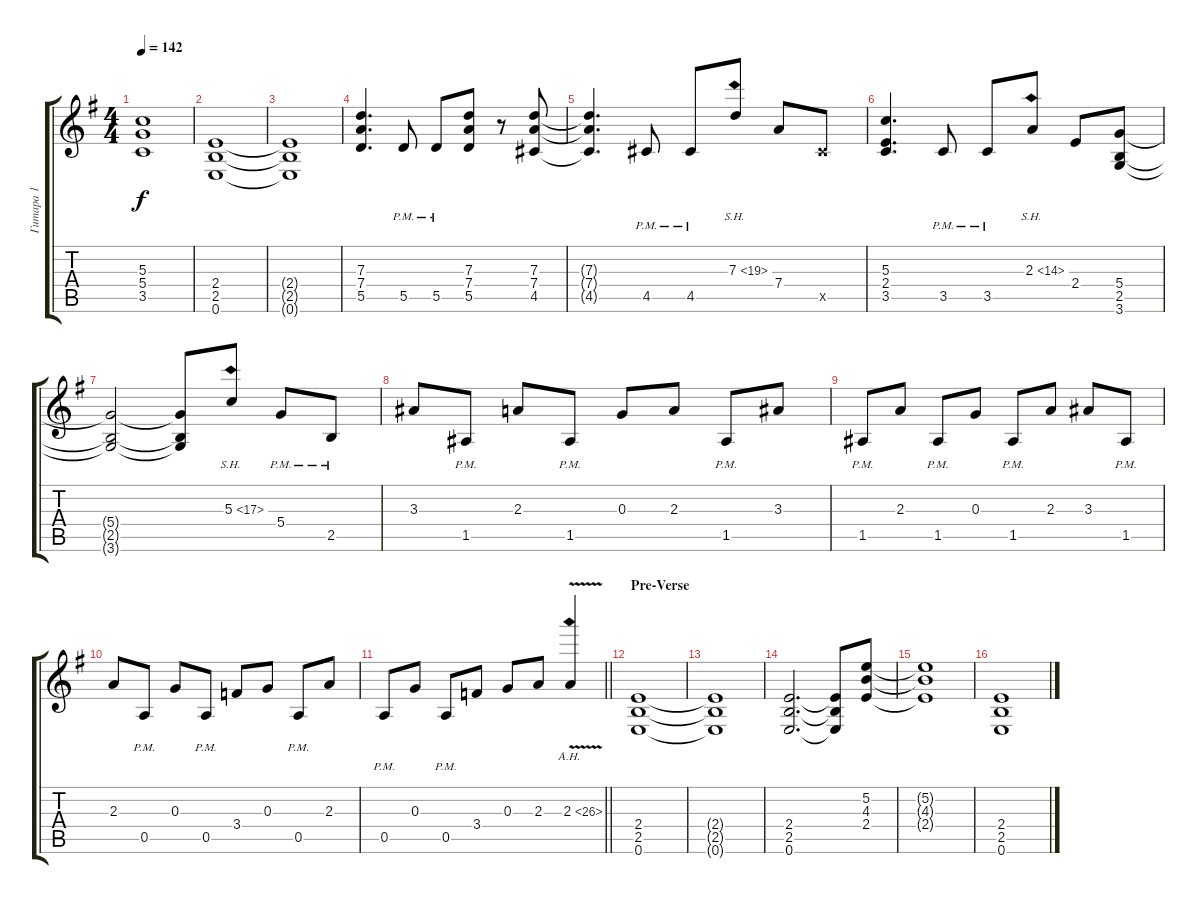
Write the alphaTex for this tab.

\track ("Гитара 1" "Гитара 1") {instrument distortionguitar}
\staff {score tabs}
\tuning (E4 B3 G3 D3 A2 E2) {hide}
\ts (4 4)
\tempo 142
\clef g2
\ks eminor
(5.3{t} 5.4{t} 3.5{t}).1{dy f} |
(2.4 2.5 0.6).1 |
(2.4{t} 2.5{t} 0.6{t}).1 |
(7.3 7.4 5.5).4{d} 5.5{pm}.8 5.5{pm}.8 (7.3 7.4 5.5).8 r.8 (7.3 7.4 4.5).8 |
(7.3{t} 7.4{t} 4.5{t}).4{d} 4.5{pm}.8 4.5{pm}.8 7.3{sh 12}.8 7.4.8 4.5{x}.8 |
(5.3 2.4 3.5).4{d} 3.5{pm}.8 3.5{pm}.8 2.3{sh 12}.8 2.4.8 (5.4 2.5 3.6).8 |
(5.4{t} 2.5{t} 3.6{t}).2 (5.4{t} 2.5{t} 3.6{t}).8 5.3{sh 12}.8 5.4{pm}.8 2.5{pm}.8 |
3.3.8 1.5{pm}.8 2.3.8 1.5{pm}.8 0.3.8 2.3.8 1.5{pm}.8 3.3.8 |
1.5{pm}.8 2.3.8 1.5{pm}.8 0.3.8 1.5{pm}.8 2.3.8 3.3.8 1.5{pm}.8 |
2.3.8 0.5{pm}.8 0.3.8 0.5{pm}.8 3.4.8 0.3.8 0.5{pm}.8 2.3.8 |
\barLineRight lightlight
0.5{pm}.8 0.3.8 0.5{pm}.8 3.4.8 0.3.8 2.3.8 2.3{ah 24 v}.4 |
\section ("" "Pre-Verse")
(2.4 2.5 0.6).1 |
(2.4{t} 2.5{t} 0.6{t}).1 |
(2.4 2.5 0.6).2{d} (2.4{t} 2.5{t} 0.6{t}).8 (5.2 4.3 2.4).8 |
(5.2{t} 4.3{t} 2.4{t}).1 |
(2.4 2.5 0.6).1
